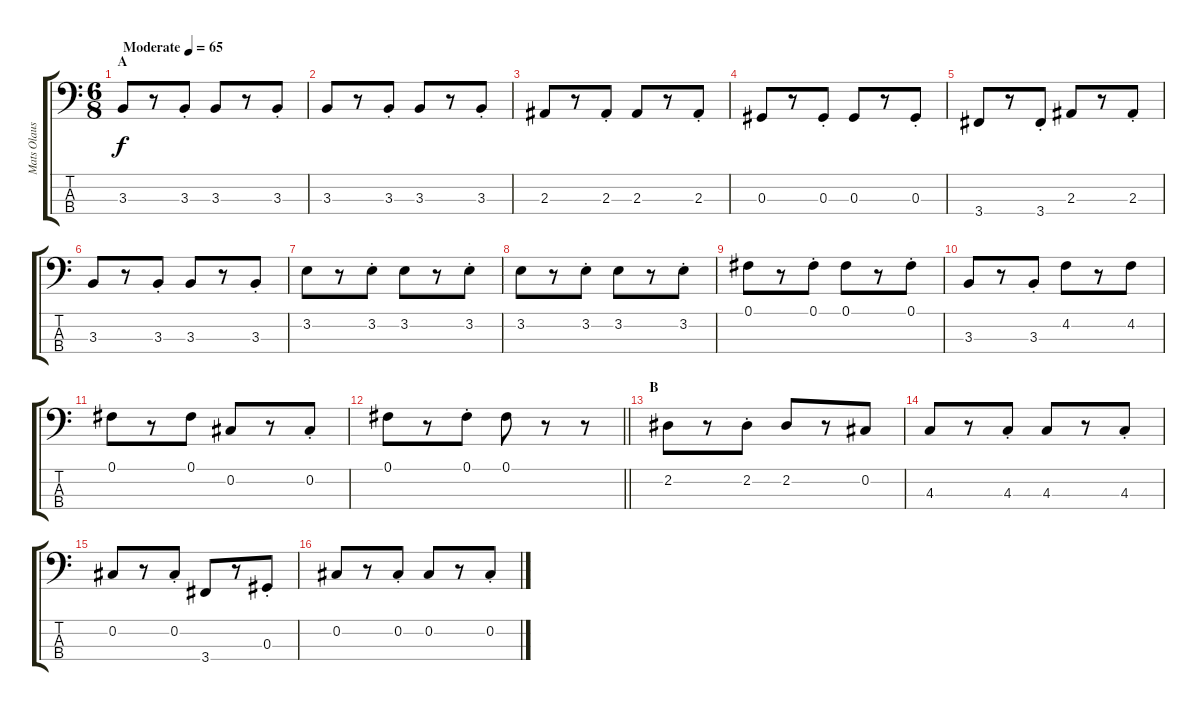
\track ("Mats Olausson" "Mats Olaus") {instrument contrabass}
\staff {score tabs}
\tuning (Gb2 Db2 Ab1 Eb1) {hide}
\ts (6 8)
\section ("" "A")
\tempo (65 "Moderate")
\clef f4
\ks c
3.3.8{dy f instrument contrabass} r.8 3.3{st}.8 3.3.8 r.8 3.3{st}.8 |
3.3.8 r.8 3.3{st}.8 3.3.8 r.8 3.3{st}.8 |
2.3.8 r.8 2.3{st}.8 2.3.8 r.8 2.3{st}.8 |
0.3.8 r.8 0.3{st}.8 0.3.8 r.8 0.3{st}.8 |
3.4.8 r.8 3.4{st}.8 2.3.8 r.8 2.3{st}.8 |
3.3.8 r.8 3.3{st}.8 3.3.8 r.8 3.3{st}.8 |
3.2.8 r.8 3.2{st}.8 3.2.8 r.8 3.2{st}.8 |
3.2.8 r.8 3.2{st}.8 3.2.8 r.8 3.2{st}.8 |
0.1.8 r.8 0.1{st}.8 0.1.8 r.8 0.1{st}.8 |
3.3.8 r.8 3.3{st}.8 4.2.8 r.8 4.2.8 |
0.1.8 r.8 0.1.8 0.2.8 r.8 0.2{st}.8 |
\barLineRight lightlight
0.1.8 r.8 0.1{st}.8 0.1.8 r.8 r.8 |
\section ("" "B")
2.2.8 r.8 2.2{st}.8 2.2.8 r.8 0.2.8 |
4.3.8 r.8 4.3{st}.8 4.3.8 r.8 4.3{st}.8 |
0.2.8 r.8 0.2{st}.8 3.4.8 r.8 0.3{st}.8 |
0.2.8 r.8 0.2{st}.8 0.2.8 r.8 0.2{st}.8
